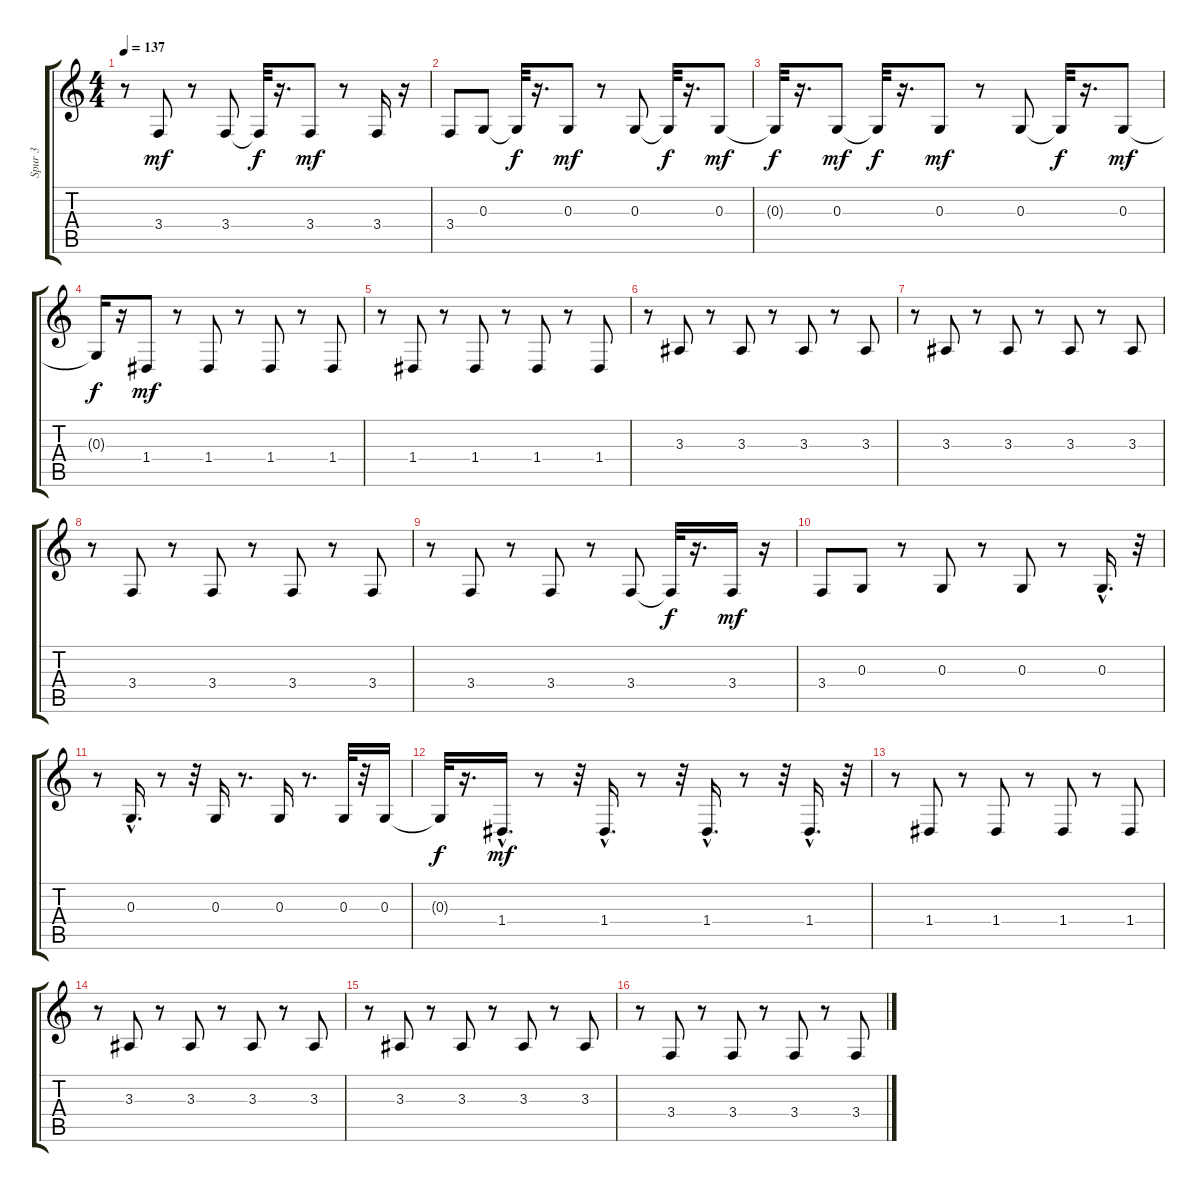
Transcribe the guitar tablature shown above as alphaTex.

\track ("Spur 3" "Spur 3") {instrument drawbarorgan}
\staff {score tabs}
\tuning (E4 B3 G3 D3 A2 E2) {hide}
\ts (4 4)
\tempo 137
\clef g2
\ks c
r.8{dy mf} 3.4.8 r.8 3.4.8 3.4{t}.32{dy f} r.16{d} 3.4.8{dy mf} r.8 3.4.16 r.16 |
3.4.8 0.3.8 0.3{t}.32{dy f} r.16{d} 0.3.8{dy mf} r.8 0.3.8 0.3{t}.32{dy f} r.16{d} 0.3.8{dy mf} |
0.3{t}.32{dy f} r.16{d} 0.3.8{dy mf} 0.3{t}.32{dy f} r.16{d} 0.3.8{dy mf} r.8 0.3.8 0.3{t}.32{dy f} r.16{d} 0.3.8{dy mf} |
0.3{t}.16{dy f} r.16 1.4.8{dy mf} r.8 1.4.8 r.8 1.4.8 r.8 1.4.8 |
r.8 1.4.8 r.8 1.4.8 r.8 1.4.8 r.8 1.4.8 |
r.8 3.3.8 r.8 3.3.8 r.8 3.3.8 r.8 3.3.8 |
r.8 3.3.8 r.8 3.3.8 r.8 3.3.8 r.8 3.3.8 |
r.8 3.4.8 r.8 3.4.8 r.8 3.4.8 r.8 3.4.8 |
r.8 3.4.8 r.8 3.4.8 r.8 3.4.8 3.4{t}.32{dy f} r.16{d} 3.4.16{dy mf} r.16 |
3.4.8 0.3.8 r.8 0.3.8 r.8 0.3.8 r.8 0.3{hac}.16{d} r.32 |
r.8 0.3{hac}.16{d} r.8 r.32 0.3.16 r.8{d} 0.3.16 r.8{d} 0.3.32 r.32 0.3.16 |
0.3{t}.32{dy f} r.16{d} 1.4{hac}.16{d dy mf} r.8 r.32 1.4{hac}.16{d} r.8 r.32 1.4{hac}.16{d} r.8 r.32 1.4{hac}.16{d} r.32 |
r.8 1.4.8 r.8 1.4.8 r.8 1.4.8 r.8 1.4.8 |
r.8 3.3.8 r.8 3.3.8 r.8 3.3.8 r.8 3.3.8 |
r.8 3.3.8 r.8 3.3.8 r.8 3.3.8 r.8 3.3.8 |
r.8 3.4.8 r.8 3.4.8 r.8 3.4.8 r.8 3.4.8
